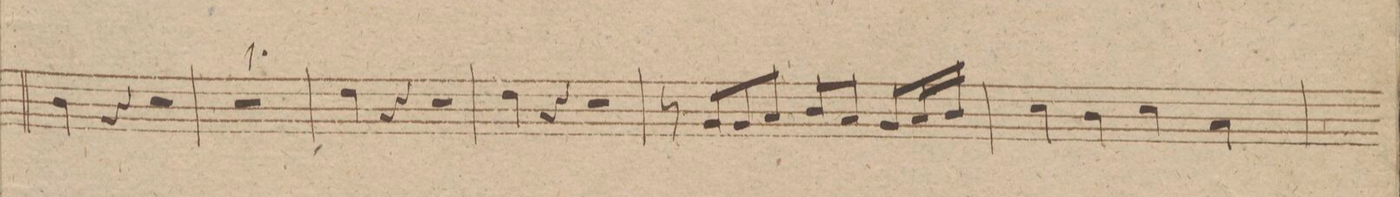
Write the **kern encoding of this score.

**kern	**dynam
*I"Clarinetto 2do in A.	*
*clefG2	*
*k[f#c#g#d#]	*
*met(c)	*
*M4/4	*
4g#/	.
4r	.
2r	.
=34	=34
1r	.
=35	=35
4b\	.
4r	.
2r	.
=36	=36
4b\	.
4r	.
2r	.
=37	=37
8r	.
8e/L	.
8e/	.
8f#/J	.
8g#/L	.
8f#/J	.
8e/L	.
16f#/L	.
16g#/JJ	.
=38	=38
4a/	.
4g#/	.
4a/	.
4f#\	.
=39	=39
*-	*-
